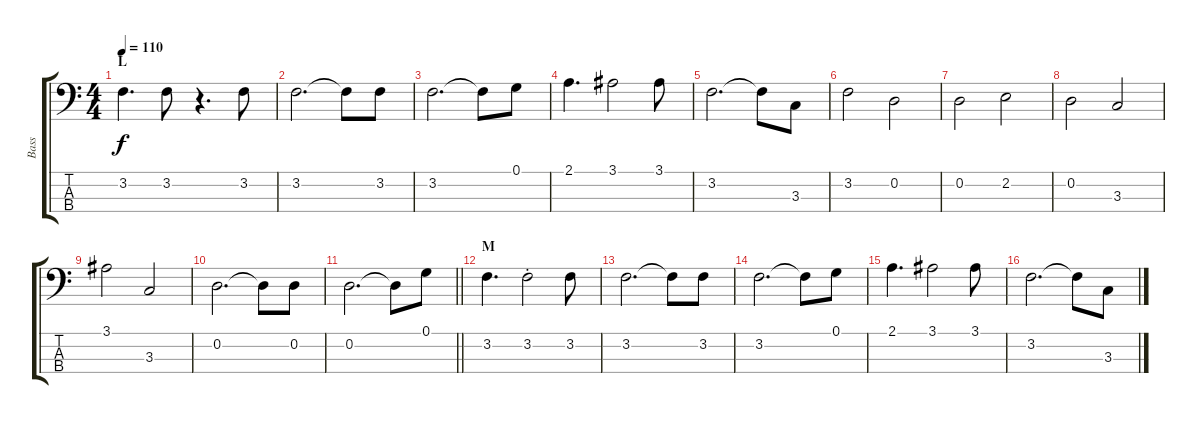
\track ("Bass" "Bass") {instrument slapbass1}
\staff {score tabs}
\tuning (G2 D2 A1 E1) {hide}
\ts (4 4)
\section ("" "L")
\tempo 110
\clef f4
\ks c
3.2.4{d dy f} 3.2.8 r.4{d} 3.2.8 |
3.2.2{d} 3.2{t}.8 3.2.8 |
3.2.2{d} 3.2{t}.8 0.1.8 |
2.1.4{d} 3.1.2 3.1.8 |
3.2.2{d} 3.2{t}.8 3.3.8 |
3.2.2 0.2.2 |
0.2.2 2.2.2 |
0.2.2 3.3.2 |
3.1.2 3.3.2 |
0.2.2{d} 0.2{t}.8 0.2.8 |
\barLineRight lightlight
0.2.2{d} 0.2{t}.8 0.1.8 |
\section ("" "M")
3.2.4{d} 3.2{st}.2 3.2.8 |
3.2.2{d} 3.2{t}.8 3.2.8 |
3.2.2{d} 3.2{t}.8 0.1.8 |
2.1.4{d} 3.1.2 3.1.8 |
3.2.2{d} 3.2{t}.8 3.3.8
